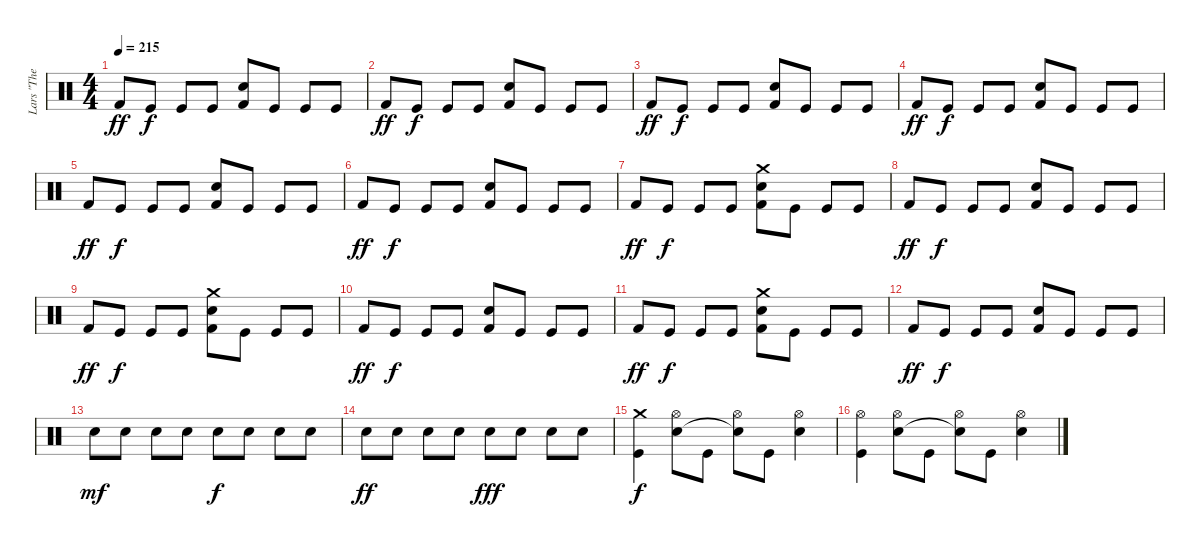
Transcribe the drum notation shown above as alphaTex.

\track ("Lars \"The Antichrist\" Ulrich" "Lars \"The ") {instrument percussion}
\staff {score}
\articulation defaults
\ts (4 4)
\tempo 215
\clef neutral
\ks c "Kick (hit) 2".8{dy ff} "Kick (hit)".8{dy f} "Kick (hit)".8 "Kick (hit)".8
("Electric Snare (hit)" "Kick (hit) 2").8 "Kick (hit)".8 "Kick (hit)".8 "Kick (hit)".8 |
"Kick (hit) 2".8{dy ff} "Kick (hit)".8{dy f} "Kick (hit)".8 "Kick (hit)".8 ("Electric Snare (hit)" "Kick (hit) 2").8 "Kick (hit)".8 "Kick (hit)".8 "Kick (hit)".8 |
"Kick (hit) 2".8{dy ff} "Kick (hit)".8{dy f} "Kick (hit)".8 "Kick (hit)".8 ("Electric Snare (hit)" "Kick (hit) 2").8 "Kick (hit)".8 "Kick (hit)".8 "Kick (hit)".8 |
"Kick (hit) 2".8{dy ff} "Kick (hit)".8{dy f} "Kick (hit)".8 "Kick (hit)".8 ("Electric Snare (hit)" "Kick (hit) 2").8 "Kick (hit)".8 "Kick (hit)".8 "Kick (hit)".8 |
"Kick (hit) 2".8{dy ff} "Kick (hit)".8{dy f} "Kick (hit)".8 "Kick (hit)".8 ("Electric Snare (hit)" "Kick (hit) 2").8 "Kick (hit)".8 "Kick (hit)".8 "Kick (hit)".8 |
"Kick (hit) 2".8{dy ff} "Kick (hit)".8{dy f} "Kick (hit)".8 "Kick (hit)".8 ("Electric Snare (hit)" "Kick (hit) 2").8 "Kick (hit)".8 "Kick (hit)".8 "Kick (hit)".8 |
"Kick (hit) 2".8{dy ff} "Kick (hit)".8{dy f} "Kick (hit)".8 "Kick (hit)".8 ("Crash medium (hit)" "Electric Snare (hit)" "Kick (hit) 2").8 "Kick (hit)".8 "Kick (hit)".8 "Kick (hit)".8 |
"Kick (hit) 2".8{dy ff} "Kick (hit)".8{dy f} "Kick (hit)".8 "Kick (hit)".8 ("Electric Snare (hit)" "Kick (hit) 2").8 "Kick (hit)".8 "Kick (hit)".8 "Kick (hit)".8 |
"Kick (hit) 2".8{dy ff} "Kick (hit)".8{dy f} "Kick (hit)".8 "Kick (hit)".8 ("Crash medium (hit)" "Electric Snare (hit)" "Kick (hit) 2").8 "Kick (hit)".8 "Kick (hit)".8 "Kick (hit)".8 |
"Kick (hit) 2".8{dy ff} "Kick (hit)".8{dy f} "Kick (hit)".8 "Kick (hit)".8 ("Electric Snare (hit)" "Kick (hit) 2").8 "Kick (hit)".8 "Kick (hit)".8 "Kick (hit)".8 |
"Kick (hit) 2".8{dy ff} "Kick (hit)".8{dy f} "Kick (hit)".8 "Kick (hit)".8 ("Crash medium (hit)" "Electric Snare (hit)" "Kick (hit) 2").8 "Kick (hit)".8 "Kick (hit)".8 "Kick (hit)".8 |
"Kick (hit) 2".8{dy ff} "Kick (hit)".8{dy f} "Kick (hit)".8 "Kick (hit)".8 ("Electric Snare (hit)" "Kick (hit) 2").8 "Kick (hit)".8 "Kick (hit)".8 "Kick (hit)".8 |
"Electric Snare (hit)".8{dy mf} "Electric Snare (hit)".8 "Electric Snare (hit)".8 "Electric Snare (hit)".8 "Electric Snare (hit)".8{dy f} "Electric Snare (hit)".8 "Electric Snare (hit)".8 "Electric Snare (hit)".8 |
"Electric Snare (hit)".8{dy ff} "Electric Snare (hit)".8 "Electric Snare (hit)".8 "Electric Snare (hit)".8 "Electric Snare (hit)".8{dy fff} "Electric Snare (hit)".8 "Electric Snare (hit)".8 "Electric Snare (hit)".8 |
("Crash medium (hit)" "Kick (hit)").4{dy f} ("Hi-Hat (open)" "Electric Snare (hit)").8 "Kick (hit)".8 ("Hi-Hat (open)" "Snare (hit)"{t}).8 "Kick (hit)".8 ("Hi-Hat (open)" "Electric Snare (hit)").4 |
("Hi-Hat (open)" "Kick (hit)").4 ("Hi-Hat (open)" "Electric Snare (hit)").8 "Kick (hit)".8 ("Hi-Hat (open)" "Snare (hit)"{t}).8 "Kick (hit)".8 ("Hi-Hat (open)" "Electric Snare (hit)").4
